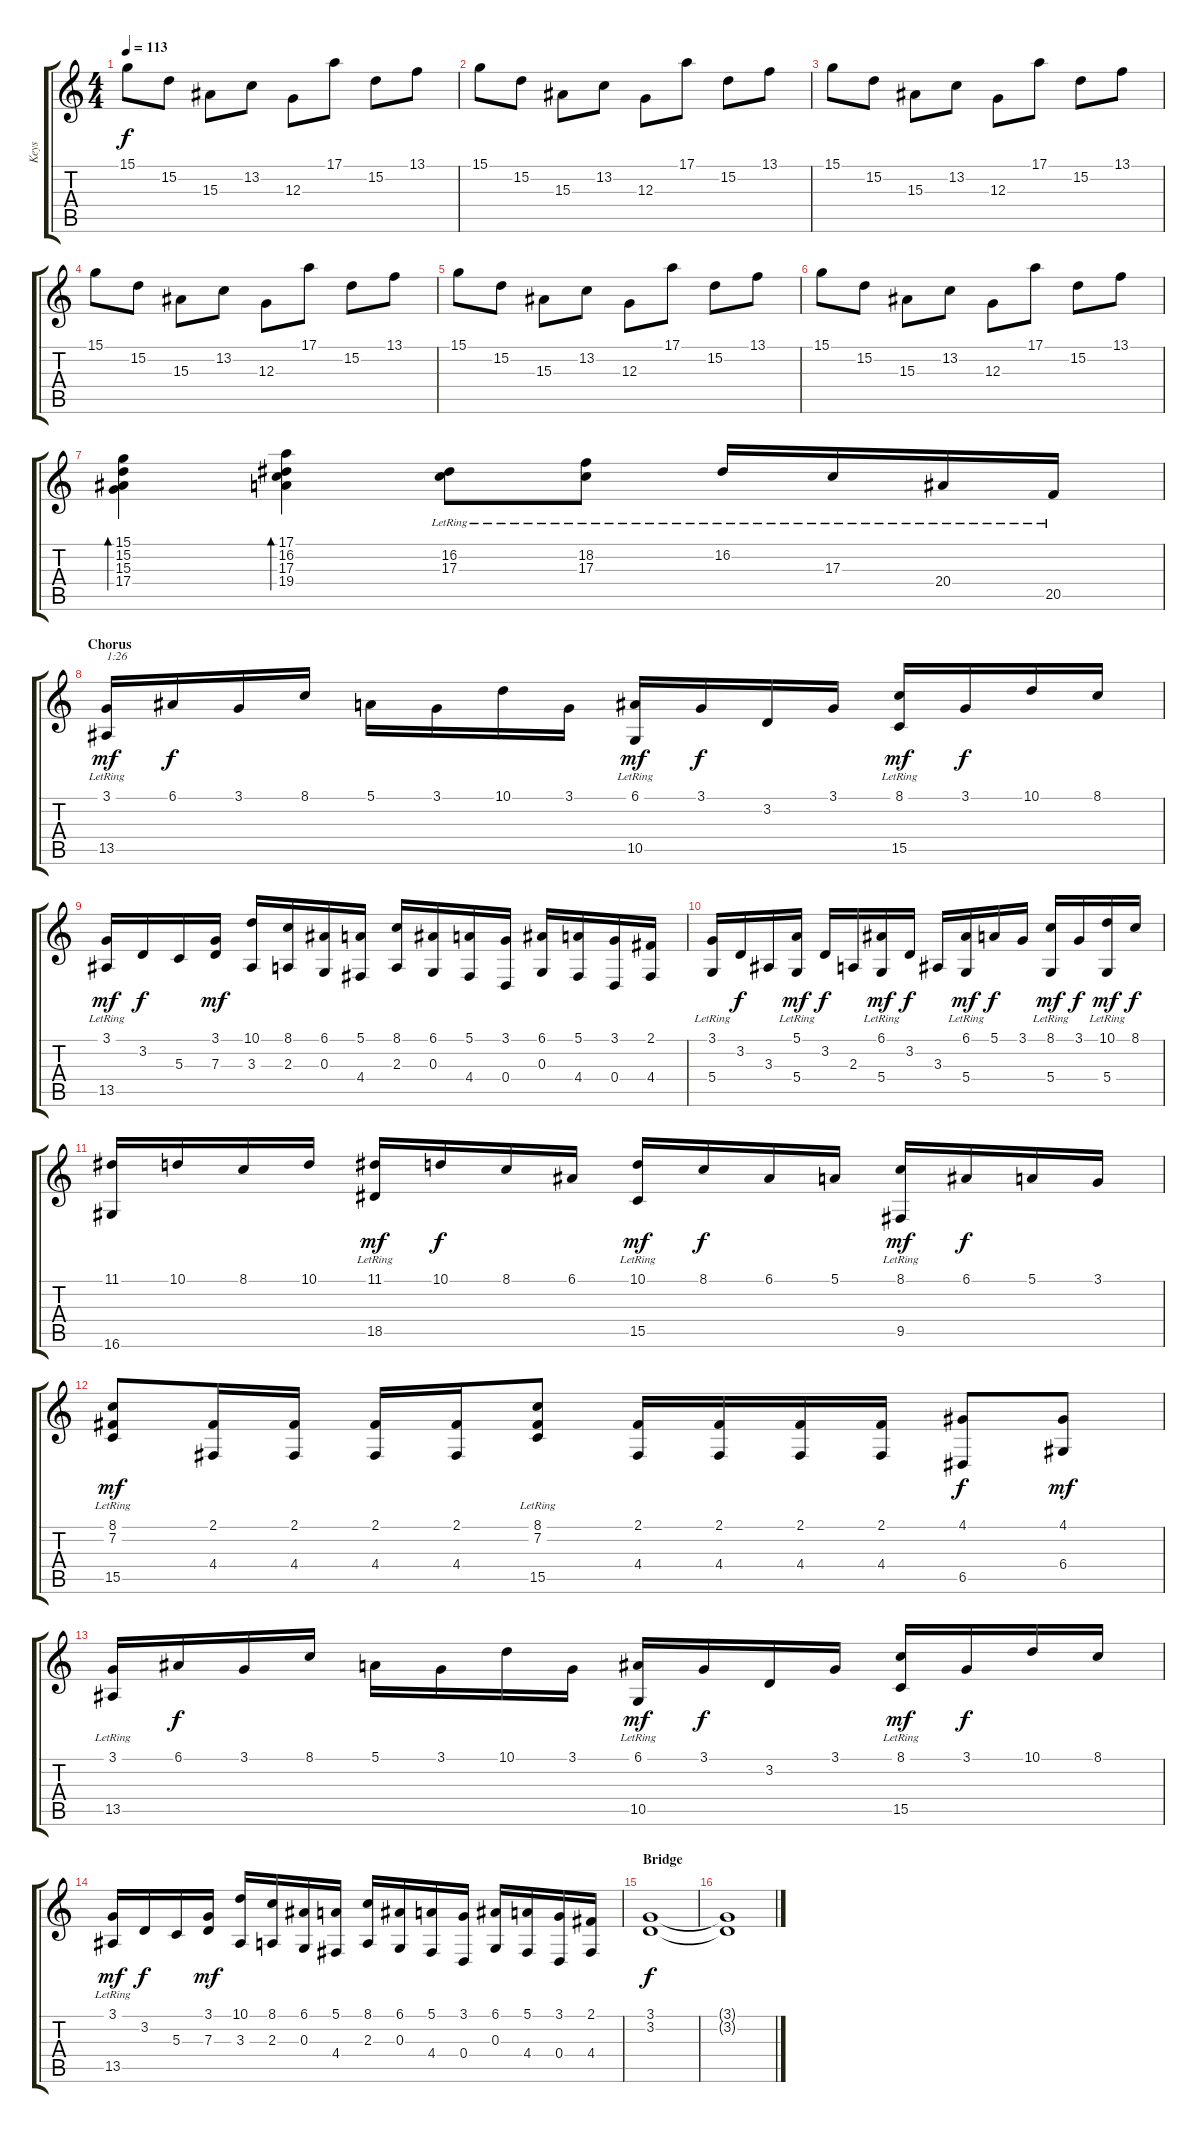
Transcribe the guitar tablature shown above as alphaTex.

\track ("Keys" "Keys") {instrument acousticgrandpiano}
\staff {score tabs}
\tuning (E4 B3 G3 D3 A2 E2) {hide}
\ts (4 4)
\tempo 113
\clef g2
\ks c
15.1.8{dy f} 15.2.8 15.3.8 13.2.8 12.3.8 17.1.8 15.2.8 13.1.8 |
15.1.8 15.2.8 15.3.8 13.2.8 12.3.8 17.1.8 15.2.8 13.1.8 |
15.1.8 15.2.8 15.3.8 13.2.8 12.3.8 17.1.8 15.2.8 13.1.8 |
15.1.8 15.2.8 15.3.8 13.2.8 12.3.8 17.1.8 15.2.8 13.1.8 |
15.1.8 15.2.8 15.3.8 13.2.8 12.3.8 17.1.8 15.2.8 13.1.8 |
15.1.8 15.2.8 15.3.8 13.2.8 12.3.8 17.1.8 15.2.8 13.1.8 |
(15.1 15.2 15.3 17.4).4{bd 120 volume 13 balance 8 instrument acousticgrandpiano} (17.1 16.2 17.3 19.4).4{bd 120} (16.2{lr} 17.3{lr}).8 (18.2{lr} 17.3{lr}).8 16.2{lr}.16 17.3{lr}.16 20.4{lr}.16 20.5{lr}.16 |
\section ("" "Chorus")
(3.1 13.5{lr}).16{txt "1:26" dy mf volume 14 balance 7 instrument harpsichord} 6.1.16{dy f} 3.1.16 8.1.16 5.1.16 3.1.16 10.1.16 3.1.16 (6.1 10.5{lr}).16{dy mf} 3.1.16{dy f} 3.2.16 3.1.16 (8.1 15.5{lr}).16{dy mf} 3.1.16{dy f} 10.1.16 8.1.16 |
(3.1 13.5{lr}).16{dy mf} 3.2.16{dy f} 5.3.16 (3.1 7.3).16{dy mf} (10.1 3.3).16 (8.1 2.3).16 (6.1 0.3).16 (5.1 4.4).16 (8.1 2.3).16 (6.1 0.3).16 (5.1 4.4).16 (3.1 0.4).16 (6.1 0.3).16 (5.1 4.4).16 (3.1 0.4).16 (2.1 4.4).16 |
(3.1 5.4{lr}).16 3.2.16{dy f} 3.3.16 (5.1 5.4{lr}).16{dy mf} 3.2.16{dy f} 2.3.16 (6.1 5.4{lr}).16{dy mf} 3.2.16{dy f} 3.3.16 (6.1 5.4{lr}).16{dy mf} 5.1.16{dy f} 3.1.16 (8.1 5.4{lr}).16{dy mf} 3.1.16{dy f} (10.1 5.4{lr}).16{dy mf} 8.1.16{dy f} |
(11.1 16.6).16 10.1.16 8.1.16 10.1.16 (11.1 18.5{lr}).16{dy mf} 10.1.16{dy f} 8.1.16 6.1.16 (10.1 15.5{lr}).16{dy mf} 8.1.16{dy f} 6.1.16 5.1.16 (8.1 9.5{lr}).16{dy mf} 6.1.16{dy f} 5.1.16 3.1.16 |
(8.1 7.2 15.5{lr}).8{dy mf} (2.1 4.4).16 (2.1 4.4).16 (2.1 4.4).16 (2.1 4.4).16 (8.1 7.2 15.5{lr}).8 (2.1 4.4).16 (2.1 4.4).16 (2.1 4.4).16 (2.1 4.4).16 (4.1 6.5).8{dy f} (4.1 6.4).8{dy mf} |
(3.1 13.5{lr}).16 6.1.16{dy f} 3.1.16 8.1.16 5.1.16 3.1.16 10.1.16 3.1.16 (6.1 10.5{lr}).16{dy mf} 3.1.16{dy f} 3.2.16 3.1.16 (8.1 15.5{lr}).16{dy mf} 3.1.16{dy f} 10.1.16 8.1.16 |
(3.1 13.5{lr}).16{dy mf} 3.2.16{dy f} 5.3.16 (3.1 7.3).16{dy mf} (10.1 3.3).16 (8.1 2.3).16 (6.1 0.3).16 (5.1 4.4).16 (8.1 2.3).16 (6.1 0.3).16 (5.1 4.4).16 (3.1 0.4).16 (6.1 0.3).16 (5.1 4.4).16 (3.1 0.4).16 (2.1 4.4).16 |
\section ("" "Bridge")
(3.1 3.2).1{dy f} |
(3.1{t} 3.2{t}).1
